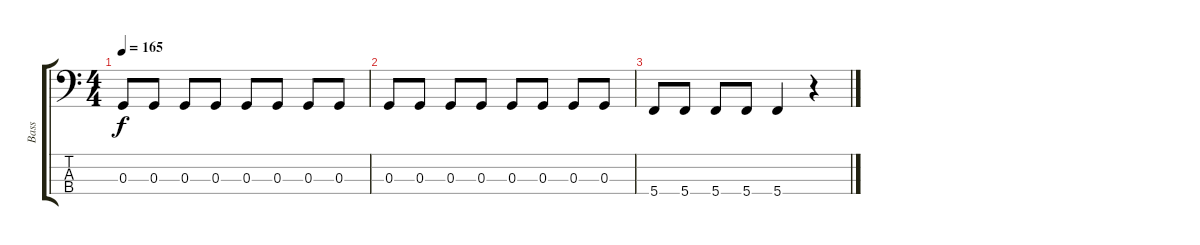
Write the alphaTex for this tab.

\track ("Bass" "Bass") {instrument electricbassfinger}
\staff {score tabs}
\tuning (F2 C2 G1 C1) {hide}
\ts (4 4)
\tempo 165
\clef f4
\ks c
0.3.8{dy f} 0.3.8 0.3.8 0.3.8 0.3.8 0.3.8 0.3.8 0.3.8 |
0.3.8 0.3.8 0.3.8 0.3.8 0.3.8 0.3.8 0.3.8 0.3.8 |
5.4.8 5.4.8 5.4.8 5.4.8 5.4.4 r.4
